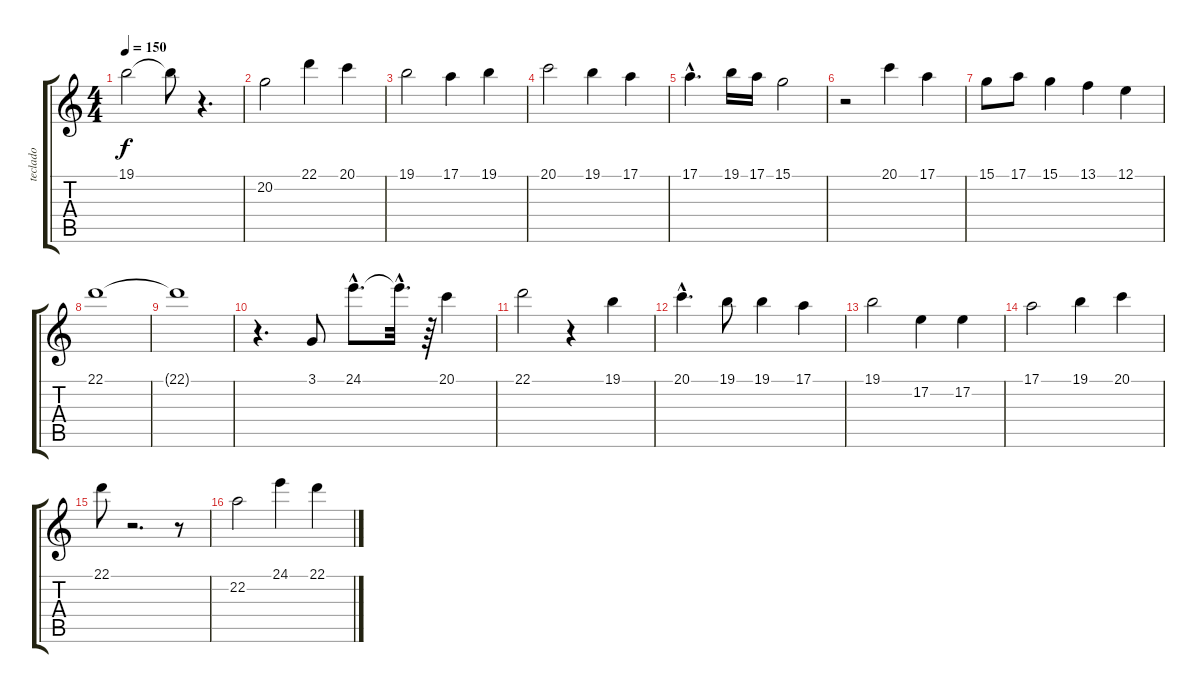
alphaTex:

\track ("teclado" "teclado") {instrument stringensemble1}
\staff {score tabs}
\tuning (E4 B3 G3 D3 A2 E2) {hide}
\ts (4 4)
\tempo 150
\clef g2
\ks c
19.1.2{dy f} 19.1{t}.8 r.4{d} |
20.2.2 22.1.4 20.1.4 |
19.1.2 17.1.4 19.1.4 |
20.1.2 19.1.4 17.1.4 |
17.1{hac}.4{d} 19.1.16 17.1.16 15.1.2 |
r.2 20.1.4 17.1.4 |
15.1.8 17.1.8 15.1.4 13.1.4 12.1.4 |
22.1.1 |
22.1{t}.1 |
r.4{d} 3.1.8 24.1{hac}.8{d} 24.1{hac t}.32{d} r.64 20.1.4 |
22.1.2 r.4 19.1.4 |
20.1{hac}.4{d} 19.1.8 19.1.4 17.1.4 |
19.1.2 17.2.4 17.2.4 |
17.1.2 19.1.4 20.1.4 |
22.1.8 r.2{d} r.8 |
22.2.2 24.1.4 22.1.4
